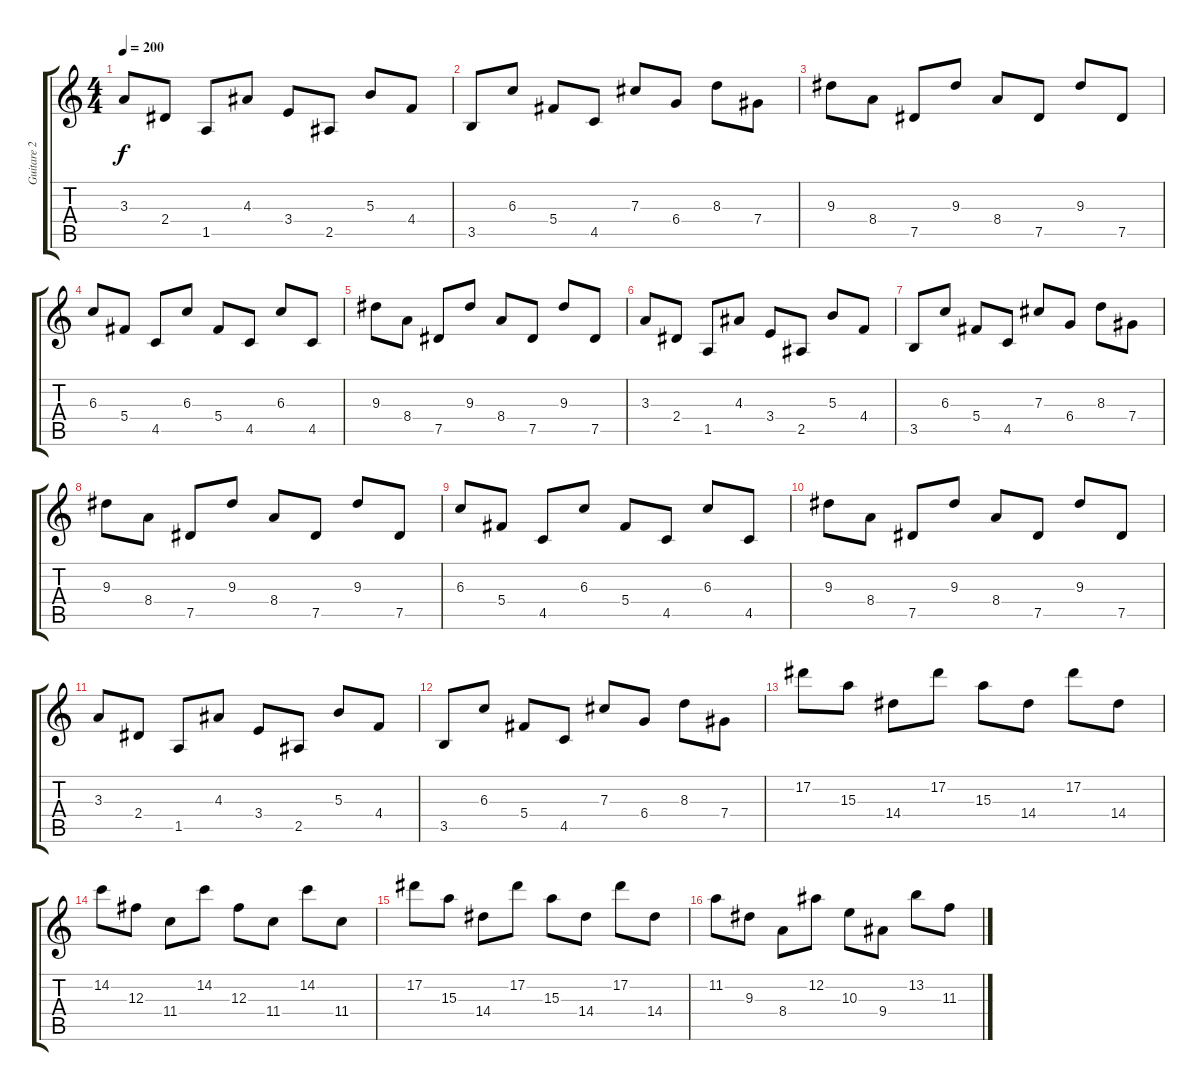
\track ("Guitare 2" "Guitare 2") {instrument distortionguitar}
\staff {score tabs}
\tuning (Eb4 Bb3 Gb3 Db3 Ab2 Eb2) {hide}
\ts (4 4)
\tempo 200
\clef g2
\ks c
3.3.8{dy f} 2.4.8 1.5.8 4.3.8 3.4.8 2.5.8 5.3.8 4.4.8 |
3.5.8 6.3.8 5.4.8 4.5.8 7.3.8 6.4.8 8.3.8 7.4.8 |
9.3.8 8.4.8 7.5.8 9.3.8 8.4.8 7.5.8 9.3.8 7.5.8 |
6.3.8 5.4.8 4.5.8 6.3.8 5.4.8 4.5.8 6.3.8 4.5.8 |
9.3.8 8.4.8 7.5.8 9.3.8 8.4.8 7.5.8 9.3.8 7.5.8 |
3.3.8 2.4.8 1.5.8 4.3.8 3.4.8 2.5.8 5.3.8 4.4.8 |
3.5.8 6.3.8 5.4.8 4.5.8 7.3.8 6.4.8 8.3.8 7.4.8 |
9.3.8 8.4.8 7.5.8 9.3.8 8.4.8 7.5.8 9.3.8 7.5.8 |
6.3.8 5.4.8 4.5.8 6.3.8 5.4.8 4.5.8 6.3.8 4.5.8 |
9.3.8 8.4.8 7.5.8 9.3.8 8.4.8 7.5.8 9.3.8 7.5.8 |
3.3.8 2.4.8 1.5.8 4.3.8 3.4.8 2.5.8 5.3.8 4.4.8 |
3.5.8 6.3.8 5.4.8 4.5.8 7.3.8 6.4.8 8.3.8 7.4.8 |
17.2.8 15.3.8 14.4.8 17.2.8 15.3.8 14.4.8 17.2.8 14.4.8 |
14.2.8 12.3.8 11.4.8 14.2.8 12.3.8 11.4.8 14.2.8 11.4.8 |
17.2.8 15.3.8 14.4.8 17.2.8 15.3.8 14.4.8 17.2.8 14.4.8 |
11.2.8 9.3.8 8.4.8 12.2.8 10.3.8 9.4.8 13.2.8 11.3.8
